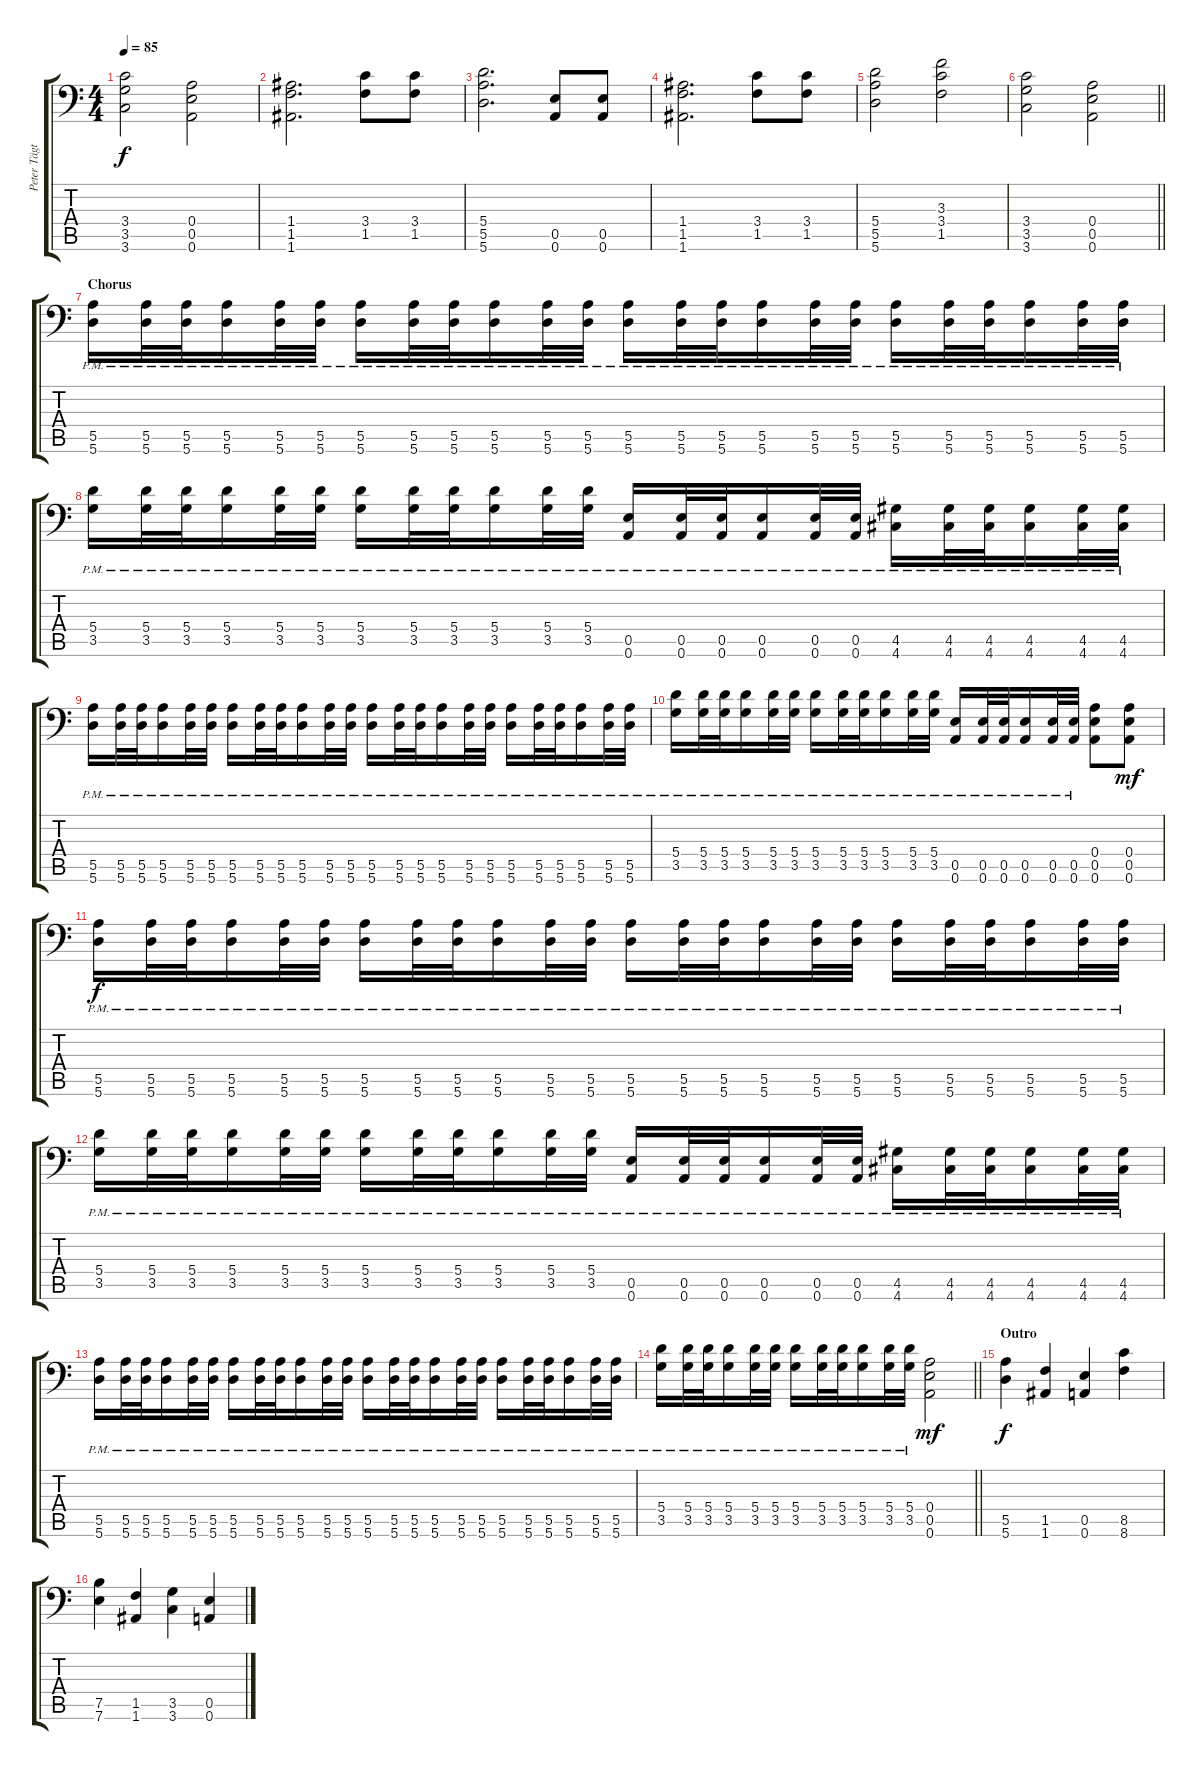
\track ("Peter Tägtgren (6 string guitar)" "Peter Tägt") {instrument distortionguitar}
\staff {score tabs}
\tuning (B3 Gb3 D3 A2 E2 A1) {hide}
\ts (4 4)
\tempo 85
\clef f4
\ks c
(3.4 3.5 3.6).2{dy f} (0.4 0.5 0.6).2 |
(1.4 1.5 1.6).2{d} (3.4 1.5).8 (3.4 1.5).8 |
(5.4 5.5 5.6).2{d} (0.5 0.6).8 (0.5 0.6).8 |
(1.4 1.5 1.6).2{d} (3.4 1.5).8 (3.4 1.5).8 |
(5.4 5.5 5.6).2 (3.3 3.4 1.5).2 |
\barLineRight lightlight
(3.4 3.5 3.6).2 (0.4 0.5 0.6).2 |
\section ("" "Chorus")
(5.5{pm} 5.6{pm}).16 (5.5{pm} 5.6{pm}).32 (5.5{pm} 5.6{pm}).32 (5.5{pm} 5.6{pm}).16 (5.5{pm} 5.6{pm}).32 (5.5{pm} 5.6{pm}).32 (5.5{pm} 5.6{pm}).16 (5.5{pm} 5.6{pm}).32 (5.5{pm} 5.6{pm}).32 (5.5{pm} 5.6{pm}).16 (5.5{pm} 5.6{pm}).32 (5.5{pm} 5.6{pm}).32 (5.5{pm} 5.6{pm}).16 (5.5{pm} 5.6{pm}).32 (5.5{pm} 5.6{pm}).32 (5.5{pm} 5.6{pm}).16 (5.5{pm} 5.6{pm}).32 (5.5{pm} 5.6{pm}).32 (5.5{pm} 5.6{pm}).16 (5.5{pm} 5.6{pm}).32 (5.5{pm} 5.6{pm}).32 (5.5{pm} 5.6{pm}).16 (5.5{pm} 5.6{pm}).32 (5.5{pm} 5.6{pm}).32 |
(5.4{pm} 3.5{pm}).16 (5.4{pm} 3.5{pm}).32 (5.4{pm} 3.5{pm}).32 (5.4{pm} 3.5{pm}).16 (5.4{pm} 3.5{pm}).32 (5.4{pm} 3.5{pm}).32 (5.4{pm} 3.5{pm}).16 (5.4{pm} 3.5{pm}).32 (5.4{pm} 3.5{pm}).32 (5.4{pm} 3.5{pm}).16 (5.4{pm} 3.5{pm}).32 (5.4{pm} 3.5{pm}).32 (0.5{pm} 0.6{pm}).16 (0.5{pm} 0.6{pm}).32 (0.5{pm} 0.6{pm}).32 (0.5{pm} 0.6{pm}).16 (0.5{pm} 0.6{pm}).32 (0.5{pm} 0.6{pm}).32 (4.5{pm} 4.6{pm}).16 (4.5{pm} 4.6{pm}).32 (4.5{pm} 4.6{pm}).32 (4.5{pm} 4.6{pm}).16 (4.5{pm} 4.6{pm}).32 (4.5{pm} 4.6{pm}).32 |
(5.5{pm} 5.6{pm}).16 (5.5{pm} 5.6{pm}).32 (5.5{pm} 5.6{pm}).32 (5.5{pm} 5.6{pm}).16 (5.5{pm} 5.6{pm}).32 (5.5{pm} 5.6{pm}).32 (5.5{pm} 5.6{pm}).16 (5.5{pm} 5.6{pm}).32 (5.5{pm} 5.6{pm}).32 (5.5{pm} 5.6{pm}).16 (5.5{pm} 5.6{pm}).32 (5.5{pm} 5.6{pm}).32 (5.5{pm} 5.6{pm}).16 (5.5{pm} 5.6{pm}).32 (5.5{pm} 5.6{pm}).32 (5.5{pm} 5.6{pm}).16 (5.5{pm} 5.6{pm}).32 (5.5{pm} 5.6{pm}).32 (5.5{pm} 5.6{pm}).16 (5.5{pm} 5.6{pm}).32 (5.5{pm} 5.6{pm}).32 (5.5{pm} 5.6{pm}).16 (5.5{pm} 5.6{pm}).32 (5.5{pm} 5.6{pm}).32 |
(5.4{pm} 3.5{pm}).16 (5.4{pm} 3.5{pm}).32 (5.4{pm} 3.5{pm}).32 (5.4{pm} 3.5{pm}).16 (5.4{pm} 3.5{pm}).32 (5.4{pm} 3.5{pm}).32 (5.4{pm} 3.5{pm}).16 (5.4{pm} 3.5{pm}).32 (5.4{pm} 3.5{pm}).32 (5.4{pm} 3.5{pm}).16 (5.4{pm} 3.5{pm}).32 (5.4{pm} 3.5{pm}).32 (0.5{pm} 0.6{pm}).16 (0.5{pm} 0.6{pm}).32 (0.5{pm} 0.6{pm}).32 (0.5{pm} 0.6{pm}).16 (0.5{pm} 0.6{pm}).32 (0.5{pm} 0.6{pm}).32 (0.4 0.5 0.6).8 (0.4 0.5 0.6).8{dy mf} |
(5.5{pm} 5.6{pm}).16{dy f} (5.5{pm} 5.6{pm}).32 (5.5{pm} 5.6{pm}).32 (5.5{pm} 5.6{pm}).16 (5.5{pm} 5.6{pm}).32 (5.5{pm} 5.6{pm}).32 (5.5{pm} 5.6{pm}).16 (5.5{pm} 5.6{pm}).32 (5.5{pm} 5.6{pm}).32 (5.5{pm} 5.6{pm}).16 (5.5{pm} 5.6{pm}).32 (5.5{pm} 5.6{pm}).32 (5.5{pm} 5.6{pm}).16 (5.5{pm} 5.6{pm}).32 (5.5{pm} 5.6{pm}).32 (5.5{pm} 5.6{pm}).16 (5.5{pm} 5.6{pm}).32 (5.5{pm} 5.6{pm}).32 (5.5{pm} 5.6{pm}).16 (5.5{pm} 5.6{pm}).32 (5.5{pm} 5.6{pm}).32 (5.5{pm} 5.6{pm}).16 (5.5{pm} 5.6{pm}).32 (5.5{pm} 5.6{pm}).32 |
(5.4{pm} 3.5{pm}).16 (5.4{pm} 3.5{pm}).32 (5.4{pm} 3.5{pm}).32 (5.4{pm} 3.5{pm}).16 (5.4{pm} 3.5{pm}).32 (5.4{pm} 3.5{pm}).32 (5.4{pm} 3.5{pm}).16 (5.4{pm} 3.5{pm}).32 (5.4{pm} 3.5{pm}).32 (5.4{pm} 3.5{pm}).16 (5.4{pm} 3.5{pm}).32 (5.4{pm} 3.5{pm}).32 (0.5{pm} 0.6{pm}).16 (0.5{pm} 0.6{pm}).32 (0.5{pm} 0.6{pm}).32 (0.5{pm} 0.6{pm}).16 (0.5{pm} 0.6{pm}).32 (0.5{pm} 0.6{pm}).32 (4.5{pm} 4.6{pm}).16 (4.5{pm} 4.6{pm}).32 (4.5{pm} 4.6{pm}).32 (4.5{pm} 4.6{pm}).16 (4.5{pm} 4.6{pm}).32 (4.5{pm} 4.6{pm}).32 |
(5.5{pm} 5.6{pm}).16 (5.5{pm} 5.6{pm}).32 (5.5{pm} 5.6{pm}).32 (5.5{pm} 5.6{pm}).16 (5.5{pm} 5.6{pm}).32 (5.5{pm} 5.6{pm}).32 (5.5{pm} 5.6{pm}).16 (5.5{pm} 5.6{pm}).32 (5.5{pm} 5.6{pm}).32 (5.5{pm} 5.6{pm}).16 (5.5{pm} 5.6{pm}).32 (5.5{pm} 5.6{pm}).32 (5.5{pm} 5.6{pm}).16 (5.5{pm} 5.6{pm}).32 (5.5{pm} 5.6{pm}).32 (5.5{pm} 5.6{pm}).16 (5.5{pm} 5.6{pm}).32 (5.5{pm} 5.6{pm}).32 (5.5{pm} 5.6{pm}).16 (5.5{pm} 5.6{pm}).32 (5.5{pm} 5.6{pm}).32 (5.5{pm} 5.6{pm}).16 (5.5{pm} 5.6{pm}).32 (5.5{pm} 5.6{pm}).32 |
\barLineRight lightlight
(5.4{pm} 3.5{pm}).16 (5.4{pm} 3.5{pm}).32 (5.4{pm} 3.5{pm}).32 (5.4{pm} 3.5{pm}).16 (5.4{pm} 3.5{pm}).32 (5.4{pm} 3.5{pm}).32 (5.4{pm} 3.5{pm}).16 (5.4{pm} 3.5{pm}).32 (5.4{pm} 3.5{pm}).32 (5.4{pm} 3.5{pm}).16 (5.4{pm} 3.5{pm}).32 (5.4{pm} 3.5{pm}).32 (0.4 0.5 0.6).2{dy mf} |
\section ("" "Outro")
(5.5 5.6).4{dy f} (1.5 1.6).4 (0.5 0.6).4 (8.5 8.6).4 |
(7.5 7.6).4 (1.5 1.6).4 (3.5 3.6).4 (0.5 0.6).4
